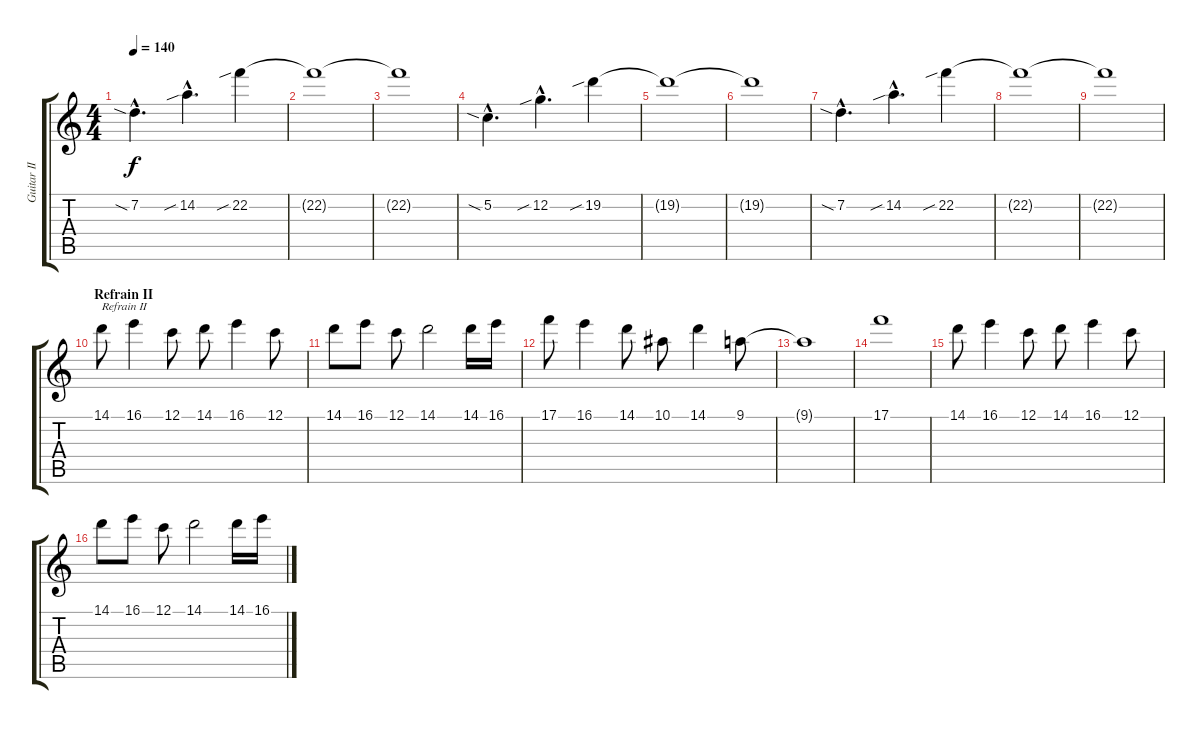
\track ("Guitar II [Roy Torkington]" "Guitar II ") {instrument distortionguitar}
\staff {score tabs}
\tuning (C4 G3 Eb3 Bb2 F2 C2) {hide}
\ts (4 4)
\tempo 140
\clef g2
\ks c
7.2{sia hac}.4{d dy f} 14.2{sib hac}.4{d} 22.2{sib}.4 |
22.2{t}.1 |
22.2{t}.1 |
5.2{sia hac}.4{d} 12.2{sib hac}.4{d} 19.2{sib}.4 |
19.2{t}.1 |
19.2{t}.1 |
7.2{sia hac}.4{d} 14.2{sib hac}.4{d} 22.2{sib}.4 |
22.2{t}.1 |
22.2{t}.1 |
\section ("" "Refrain II")
14.1.8{txt "Refrain II"} 16.1.4 12.1.8 14.1.8 16.1.4 12.1.8 |
14.1.8 16.1.8 12.1.8 14.1.2 14.1.16 16.1.16 |
17.1.8 16.1.4 14.1.8 10.1.8 14.1.4 9.1.8 |
9.1{t}.1 |
17.1.1 |
14.1.8 16.1.4 12.1.8 14.1.8 16.1.4 12.1.8 |
14.1.8 16.1.8 12.1.8 14.1.2 14.1.16 16.1.16
